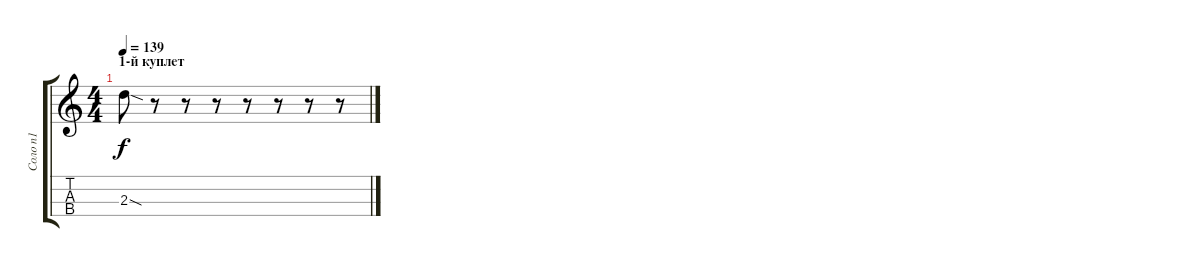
\track ("Соло п1" "Соло п1") {instrument acousticguitarsteel}
\staff {score tabs}
\tuning (A4 E4 C4 G3) {hide}
\ts (4 4)
\section ("" "1-й куплет")
\tempo 139
\clef g2
\ks c
2.3{sod t}.8{dy f} r.8 r.8 r.8 r.8 r.8 r.8 r.8
